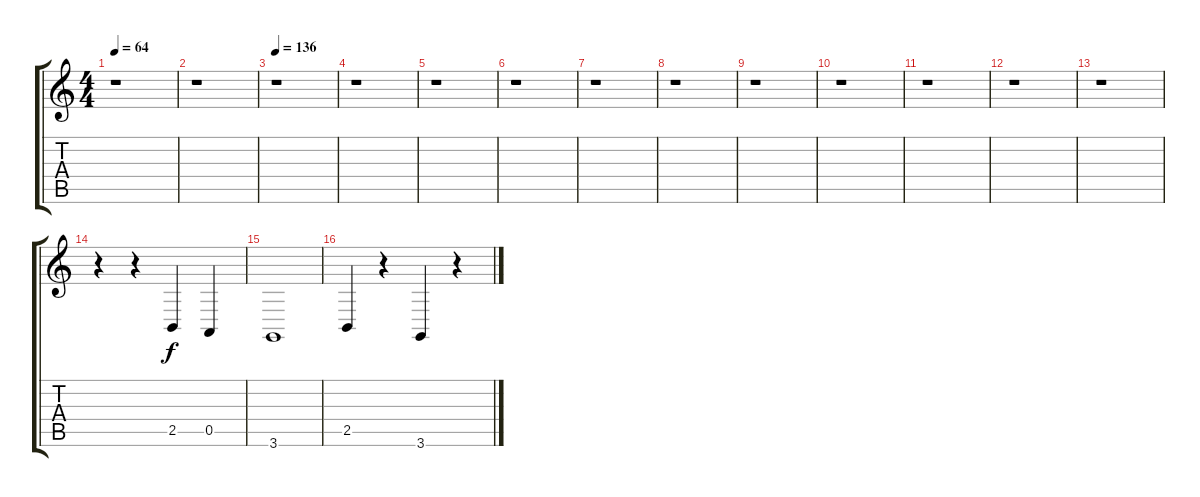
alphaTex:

\track (" " " ") {instrument trumpet}
\staff {score tabs}
\tuning (E4 B3 G3 D3 A2 E2) {hide}
\ts (4 4)
\tempo 64
\clef g2
\ks c
r.1{dy f} |
r.1 |
\tempo 136
r.1 |
r.1 |
r.1 |
r.1 |
r.1 |
r.1 |
r.1 |
r.1 |
r.1 |
r.1 |
r.1 |
r.4 r.4 2.5.4 0.5.4 |
3.6.1 |
2.5.4 r.4 3.6.4 r.4
